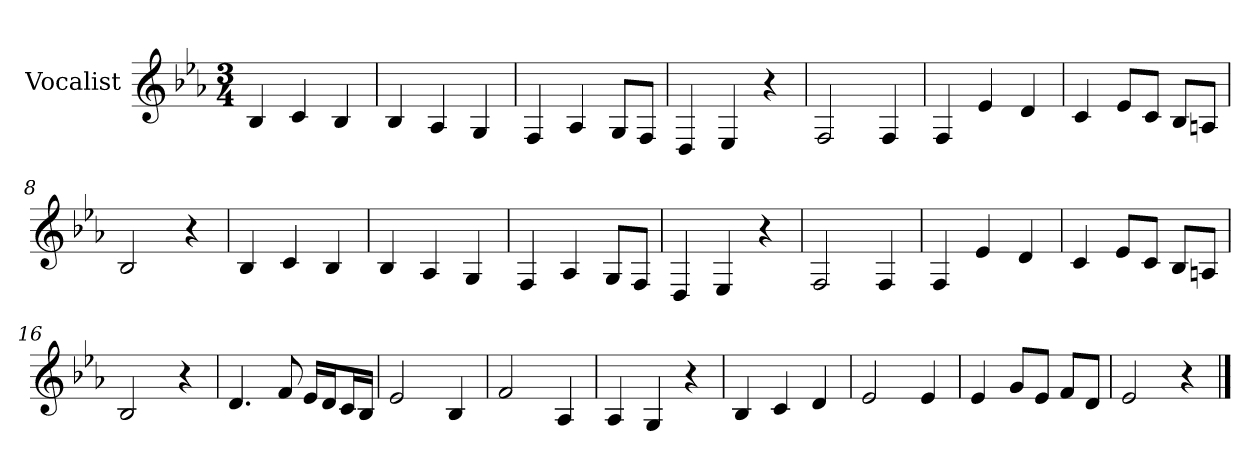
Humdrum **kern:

**kern
*part1
*staff1
*I"Vocalist
*k[b-e-a-]
*E-:
*M3/4
=1
4B-
4c
4B-
=2
4B-
4A-
4G
=3
4F
4A-
8GL
8FJ
=4
4D
4E-
4r
=5
2F
4F
=6
4F
4e-
4d
=7
4c
8e-L
8cJ
8B-L
8AnJ
=8
2B-
4r
=9
4B-
4c
4B-
=10
4B-
4A-
4G
=11
4F
4A-
8GL
8FJ
=12
4D
4E-
4r
=13
2F
4F
=14
4F
4e-
4d
=15
4c
8e-L
8cJ
8B-L
8AnJ
=16
2B-
4r
=17
4.d
8f
16e-LL
16dJ
16cL
16B-JJ
=18
2e-
4B-
=19
2f
4A-
=20
4A-
4G
4r
=21
4B-
4c
4d
=22
2e-
4e-
=23
4e-
8gL
8e-J
8fL
8dJ
=24
2e-
4r
==
*-
